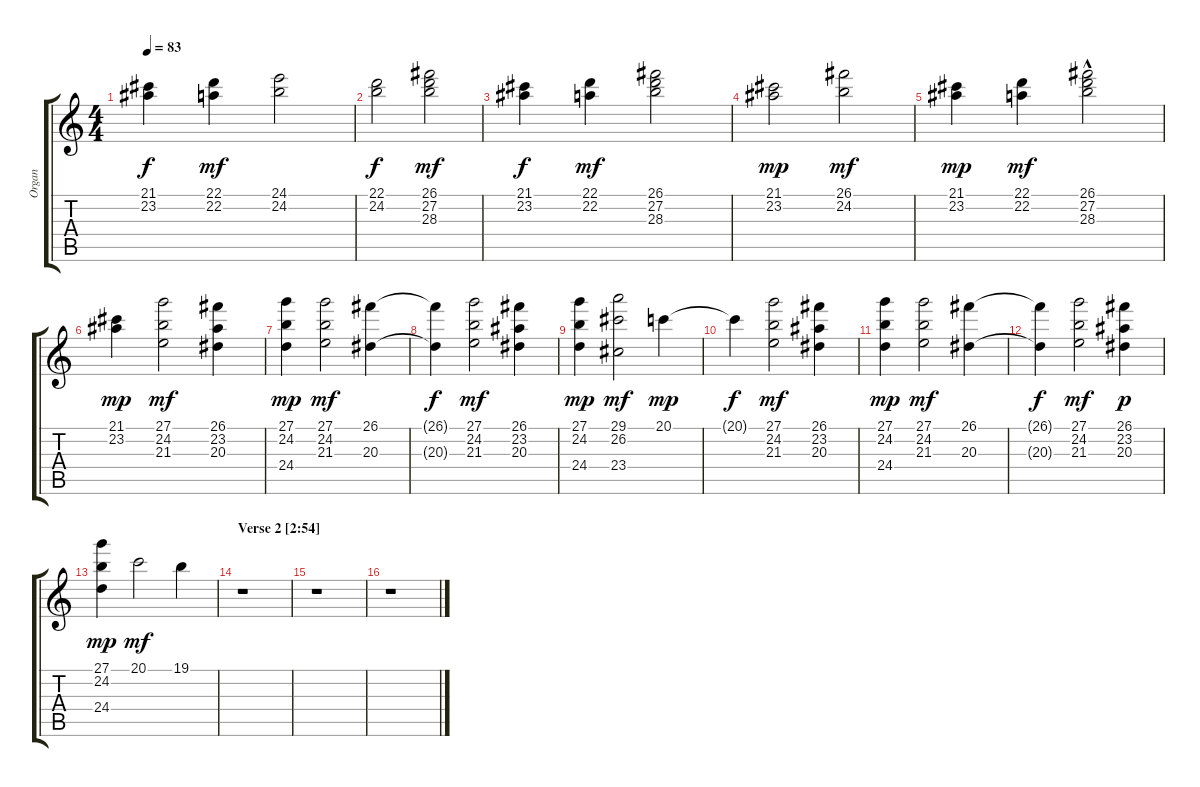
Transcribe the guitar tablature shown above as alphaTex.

\track ("Organ" "Organ") {instrument rockorgan}
\staff {score tabs}
\tuning (E4 B3 G3 D3 A2 E2) {hide}
\ts (4 4)
\tempo 83
\clef g2
\ks c
(21.1 23.2).4{dy f} (22.1 22.2).4{dy mf} (24.1 24.2).2 |
(22.1 24.2).2{dy f} (26.1 27.2 28.3).2{dy mf} |
(21.1 23.2).4{dy f} (22.1 22.2).4{dy mf} (26.1 27.2 28.3).2 |
(21.1 23.2).2{dy mp} (26.1 24.2).2{dy mf} |
(21.1 23.2).4{dy mp} (22.1 22.2).4{dy mf} (26.1{hac} 27.2 28.3).2 |
(21.1 23.2).4{dy mp} (27.1 24.2 21.3).2{dy mf} (26.1 23.2 20.3).4 |
(27.1 24.2 24.4).4{dy mp} (27.1 24.2 21.3).2{dy mf} (26.1 20.3).4 |
(26.1{t} 20.3{t}).4{dy f} (27.1 24.2 21.3).2{dy mf} (26.1 23.2 20.3).4 |
(27.1 24.2 24.4).4{dy mp} (29.1 26.2 23.4).2{dy mf} 20.1.4{dy mp} |
20.1{t}.4{dy f} (27.1 24.2 21.3).2{dy mf} (26.1 23.2 20.3).4 |
(27.1 24.2 24.4).4{dy mp} (27.1 24.2 21.3).2{dy mf} (26.1 20.3).4 |
(26.1{t} 20.3{t}).4{dy f} (27.1 24.2 21.3).2{dy mf} (26.1 23.2 20.3).4{dy p} |
(27.1 24.2 24.4).4{dy mp} 20.1.2{dy mf} 19.1.4 |
\section ("" "Verse 2 [2:54]")
r.1 |
r.1 |
r.1
